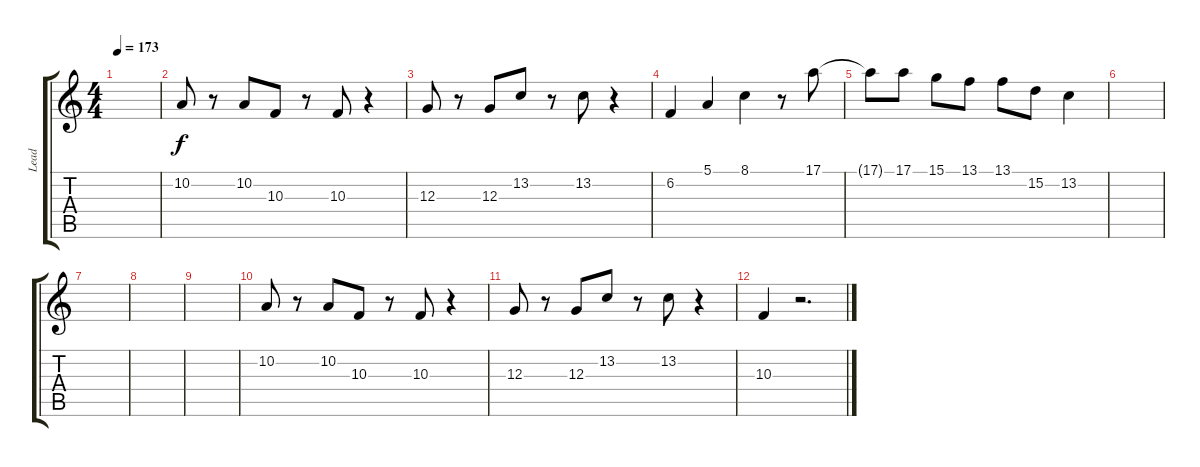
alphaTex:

\track ("Lead" "Lead") {instrument lead2sawtooth}
\staff {score tabs}
\tuning (E4 B3 G3 D3 A2 E2) {hide}
\ts (4 4)
\tempo 173
\clef g2
\ks c
|
10.2.8 r.8 10.2.8 10.3.8 r.8 10.3.8 r.4 |
12.3.8 r.8 12.3.8 13.2.8 r.8 13.2.8 r.4 |
6.2.4 5.1.4 8.1.4 r.8 17.1.8 |
17.1{t}.8 17.1.8 15.1.8 13.1.8 13.1.8 15.2.8 13.2.4 |
|
|
|
|
10.2.8 r.8 10.2.8 10.3.8 r.8 10.3.8 r.4 |
12.3.8 r.8 12.3.8 13.2.8 r.8 13.2.8 r.4 |
10.3.4 r.2{d}
